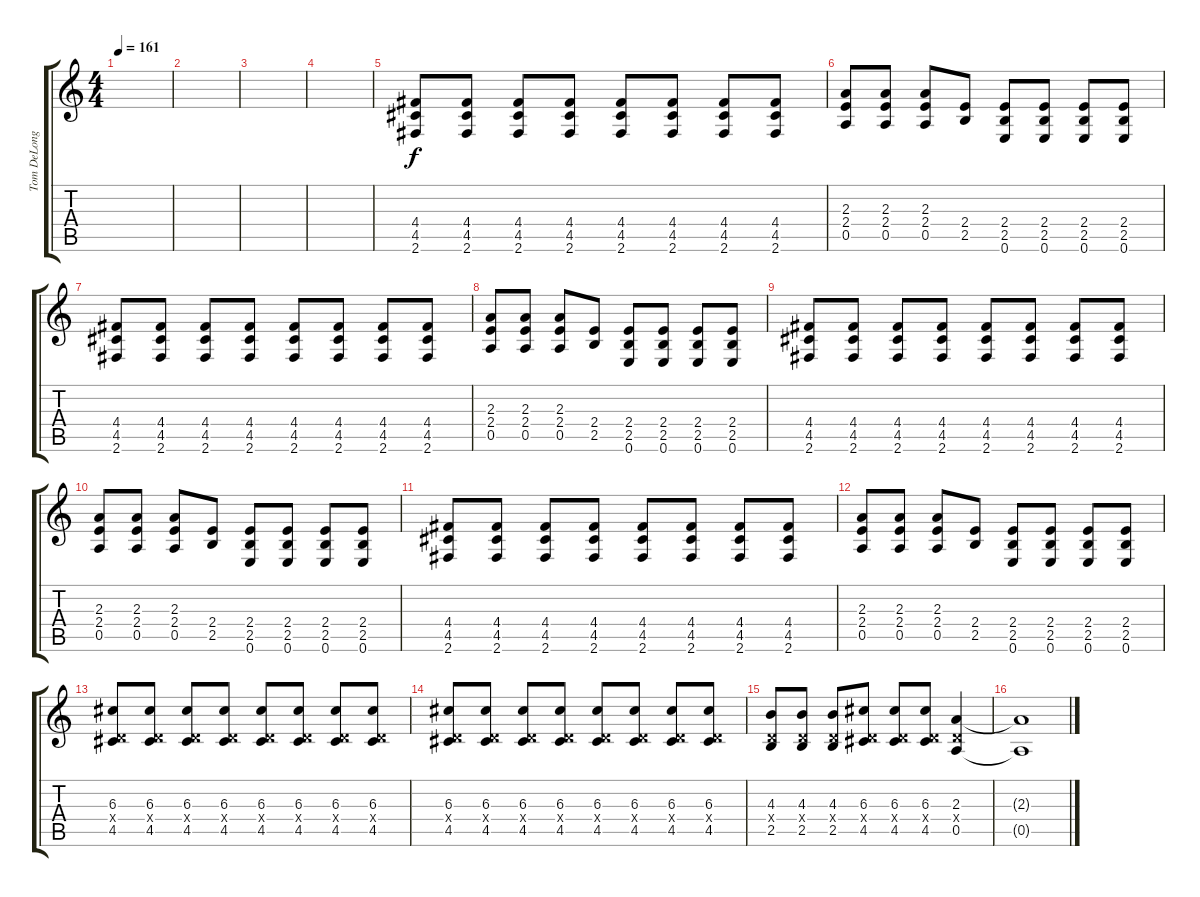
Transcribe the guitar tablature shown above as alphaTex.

\track ("Tom DeLonge - Guitar" "Tom DeLong") {instrument distortionguitar}
\staff {score tabs}
\tuning (E4 B3 G3 D3 A2 E2) {hide}
\ts (4 4)
\tempo 161
\clef g2
\ks c
|
|
|
|
(4.4 4.5 2.6).8 (4.4 4.5 2.6).8 (4.4 4.5 2.6).8 (4.4 4.5 2.6).8 (4.4 4.5 2.6).8 (4.4 4.5 2.6).8 (4.4 4.5 2.6).8 (4.4 4.5 2.6).8 |
(2.3 2.4 0.5).8 (2.3 2.4 0.5).8 (2.3 2.4 0.5).8 (2.4 2.5).8 (2.4 2.5 0.6).8 (2.4 2.5 0.6).8 (2.4 2.5 0.6).8 (2.4 2.5 0.6).8 |
(4.4 4.5 2.6).8 (4.4 4.5 2.6).8 (4.4 4.5 2.6).8 (4.4 4.5 2.6).8 (4.4 4.5 2.6).8 (4.4 4.5 2.6).8 (4.4 4.5 2.6).8 (4.4 4.5 2.6).8 |
(2.3 2.4 0.5).8 (2.3 2.4 0.5).8 (2.3 2.4 0.5).8 (2.4 2.5).8 (2.4 2.5 0.6).8 (2.4 2.5 0.6).8 (2.4 2.5 0.6).8 (2.4 2.5 0.6).8 |
(4.4 4.5 2.6).8 (4.4 4.5 2.6).8 (4.4 4.5 2.6).8 (4.4 4.5 2.6).8 (4.4 4.5 2.6).8 (4.4 4.5 2.6).8 (4.4 4.5 2.6).8 (4.4 4.5 2.6).8 |
(2.3 2.4 0.5).8 (2.3 2.4 0.5).8 (2.3 2.4 0.5).8 (2.4 2.5).8 (2.4 2.5 0.6).8 (2.4 2.5 0.6).8 (2.4 2.5 0.6).8 (2.4 2.5 0.6).8 |
(4.4 4.5 2.6).8 (4.4 4.5 2.6).8 (4.4 4.5 2.6).8 (4.4 4.5 2.6).8 (4.4 4.5 2.6).8 (4.4 4.5 2.6).8 (4.4 4.5 2.6).8 (4.4 4.5 2.6).8 |
(2.3 2.4 0.5).8 (2.3 2.4 0.5).8 (2.3 2.4 0.5).8 (2.4 2.5).8 (2.4 2.5 0.6).8 (2.4 2.5 0.6).8 (2.4 2.5 0.6).8 (2.4 2.5 0.6).8 |
(6.3 0.4{x} 4.5).8 (6.3 0.4{x} 4.5).8 (6.3 0.4{x} 4.5).8 (6.3 0.4{x} 4.5).8 (6.3 0.4{x} 4.5).8 (6.3 0.4{x} 4.5).8 (6.3 0.4{x} 4.5).8 (6.3 0.4{x} 4.5).8 |
(6.3 0.4{x} 4.5).8 (6.3 0.4{x} 4.5).8 (6.3 0.4{x} 4.5).8 (6.3 0.4{x} 4.5).8 (6.3 0.4{x} 4.5).8 (6.3 0.4{x} 4.5).8 (6.3 0.4{x} 4.5).8 (6.3 0.4{x} 4.5).8 |
(4.3 0.4{x} 2.5).8 (4.3 0.4{x} 2.5).8 (4.3 0.4{x} 2.5).8 (6.3 0.4{x} 4.5).8 (6.3 0.4{x} 4.5).8 (6.3 0.4{x} 4.5).8 (2.3 0.4{x} 0.5).4 |
(2.3{t} 0.5{t}).1
